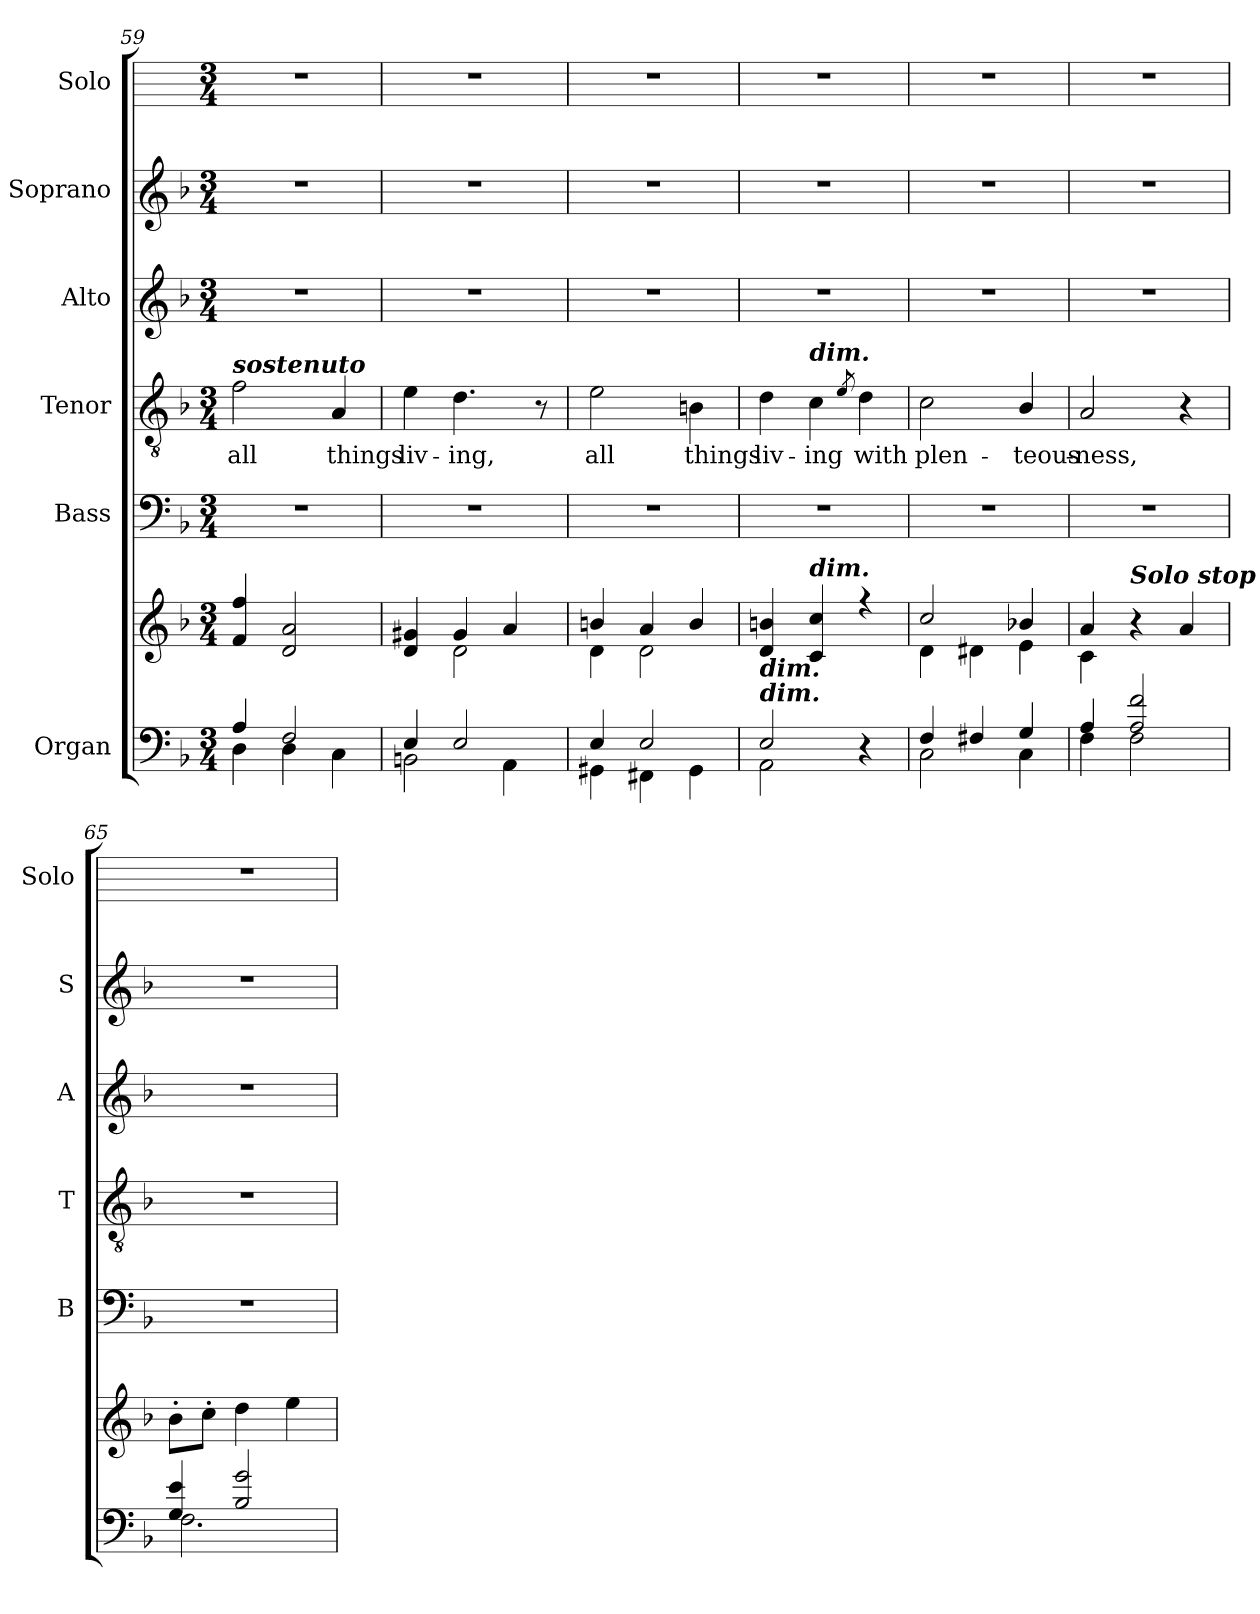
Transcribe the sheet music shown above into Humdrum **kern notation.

**kern	**kern	**kern	**kern	**text	**kern	**kern	**kern
*part6	*part6	*part5	*part4	*part4	*part3	*part2	*part1
*staff7	*staff6	*staff5	*staff4	*staff4	*staff3	*staff2	*staff1
*I"Organ	*	*I"Bass	*I"Tenor	*	*I"Alto	*I"Soprano	*I"Solo
*	*	*I'B	*I'T	*	*I'A	*I'S	*I'Solo
*clefF4	*clefG2	*clefF4	*clefGv2	*	*clefG2	*clefG2	*
*k[b-]	*k[b-]	*k[b-]	*k[b-]	*	*k[b-]	*k[b-]	*
*F:	*F:	*F:	*F:	*	*F:	*F:	*
*M3/4	*M3/4	*M3/4	*M3/4	*	*M3/4	*M3/4	*M3/4
=59	=59	=59	=59	=59	=59	=59	=59
*^	*^	*	*	*	*	*	*
!	!	!	!	!	!LO:TX:a:Bi:t=sostenuto	!	!	!	!
!	!	!	!	!	!	!LO:LY:b	!	!	!
4A/	4D\	4f 4ff	2.ryy	2.r	2f	all	2.r	2.r	2.r
2F/	4D\	2d 2a	.	.	.	.	.	.	.
!	!	!	!	!	!	!LO:LY:b	!	!	!
.	4C\	.	.	.	4A	things	.	.	.
=60	=60	=60	=60	=60	=60	=60	=60	=60	=60
!	!	!	!	!	!	!LO:LY:b	!	!	!
4E/	2BBn\	4d 4g#X	4ryy	2.r	4e	liv-	2.r	2.r	2.r
!	!	!	!	!	!	!LO:LY:b	!	!	!
2E/	.	4g#	2d\	.	4.d	-ing,	.	.	.
.	4AA\	4a	.	.	.	.	.	.	.
.	.	.	.	.	8r	.	.	.	.
=61	=61	=61	=61	=61	=61	=61	=61	=61	=61
!	!	!	!	!	!	!LO:LY:b	!	!	!
4E/	4GG#X\	4bn/	4d\	2.r	2e	all	2.r	2.r	2.r
2E/	4FF#X\	4a	2d\	.	.	.	.	.	.
!	!	!	!	!	!	!LO:LY:b	!	!	!
.	4GG#\	4b/	.	.	4Bn	things	.	.	.
=62	=62	=62	=62	=62	=62	=62	=62	=62	=62
!LO:TX:a:Bi:t=dim.	!	!	!	!	!	!	!	!	!
!LO:TX:a:Bi:t=dim.	!	!	!	!	!	!	!	!	!
!	!	!	!	!	!	!LO:LY:b	!	!	!
2E/	2AA\	4d 4bn	2.ryy	2.r	4d	liv-	2.r	2.r	2.r
!	!	!	!	!	!LO:TX:a:Bi:t=dim.	!	!	!	!
!	!	!LO:TX:a:Bi:t=dim.	!	!	!	!	!	!	!
!	!	!	!	!	!	!LO:LY:b	!	!	!
.	.	4c 4cc	.	.	4c	-ing	.	.	.
.	.	.	.	.	8qe/	.	.	.	.
!	!	!	!	!	!	!LO:LY:b	!	!	!
4ryy	4r	4r	.	.	4d	with	.	.	.
=63	=63	=63	=63	=63	=63	=63	=63	=63	=63
!	!	!	!	!	!	!LO:LY:b	!	!	!
4F/	2C\	2cc/	4d\	2.r	2c	plen-	2.r	2.r	2.r
4F#X/	.	.	4d#X\	.	.	.	.	.	.
!	!	!	!	!	!	!LO:LY:b	!	!	!
4G/	4C\	4b-X/	4e\	.	4B-/	-teous-	.	.	.
=64	=64	=64	=64	=64	=64	=64	=64	=64	=64
!	!	!	!	!	!	!LO:LY:b	!	!	!
4A/	4F\	4a	4c\	2.r	2A	-ness,	2.r	2.r	2.r
!	!	!LO:TX:a:Bi:t=Solo stop	!	!	!	!	!	!	!
2A/ 2f/	2F\	4r	2ryy	.	.	.	.	.	.
.	.	4a	.	.	4r	.	.	.	.
=65	=65	=65	=65	=65	=65	=65	=65	=65	=65
!	!	!	!	!	!LO:N:vis=1	!	!	!	!
4G/ 4e/	2.F\	8b-'\L	2.ryy	2.r	2.r	.	2.r	2.r	2.r
.	.	8cc'\J	.	.	.	.	.	.	.
2B-/ 2g/	.	4dd\	.	.	.	.	.	.	.
.	.	4ee\	.	.	.	.	.	.	.
*v	*v	*	*	*	*	*	*	*	*
*	*v	*v	*	*	*	*	*	*
=	=	=	=	=	=	=	=
*-	*-	*-	*-	*-	*-	*-	*-
